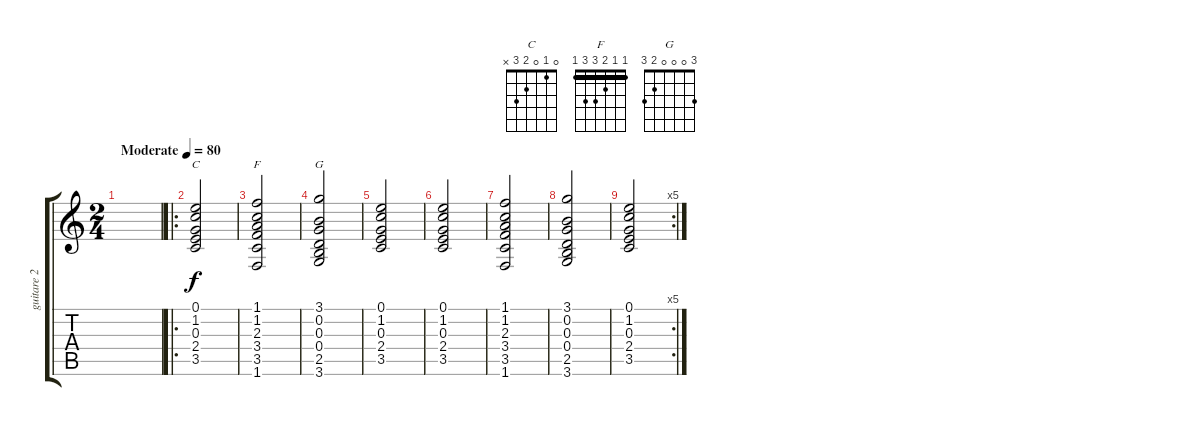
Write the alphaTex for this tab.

\track ("guitare 2" "guitare 2") {instrument acousticguitarsteel}
\staff {score tabs}
\tuning (E4 B3 G3 D3 A2 E2) {hide}
\chord ("C" 0 1 0 2 3 x)
\chord ("F" 1 1 2 3 3 1) {barre 1}
\chord ("G" 3 0 0 0 2 3)
\ts (2 4)
\tempo (80 "Moderate")
\clef g2
\ks c
|
\ro
(0.1 1.2 0.3 2.4 3.5).2{ch "C"} |
(1.1 1.2 2.3 3.4 3.5 1.6).2{ch "F"} |
(3.1 0.2 0.3 0.4 2.5 3.6).2{ch "G"} |
(0.1 1.2 0.3 2.4 3.5).2 |
(0.1 1.2 0.3 2.4 3.5).2 |
(1.1 1.2 2.3 3.4 3.5 1.6).2 |
(3.1 0.2 0.3 0.4 2.5 3.6).2 |
\rc 5
(0.1 1.2 0.3 2.4 3.5).2
